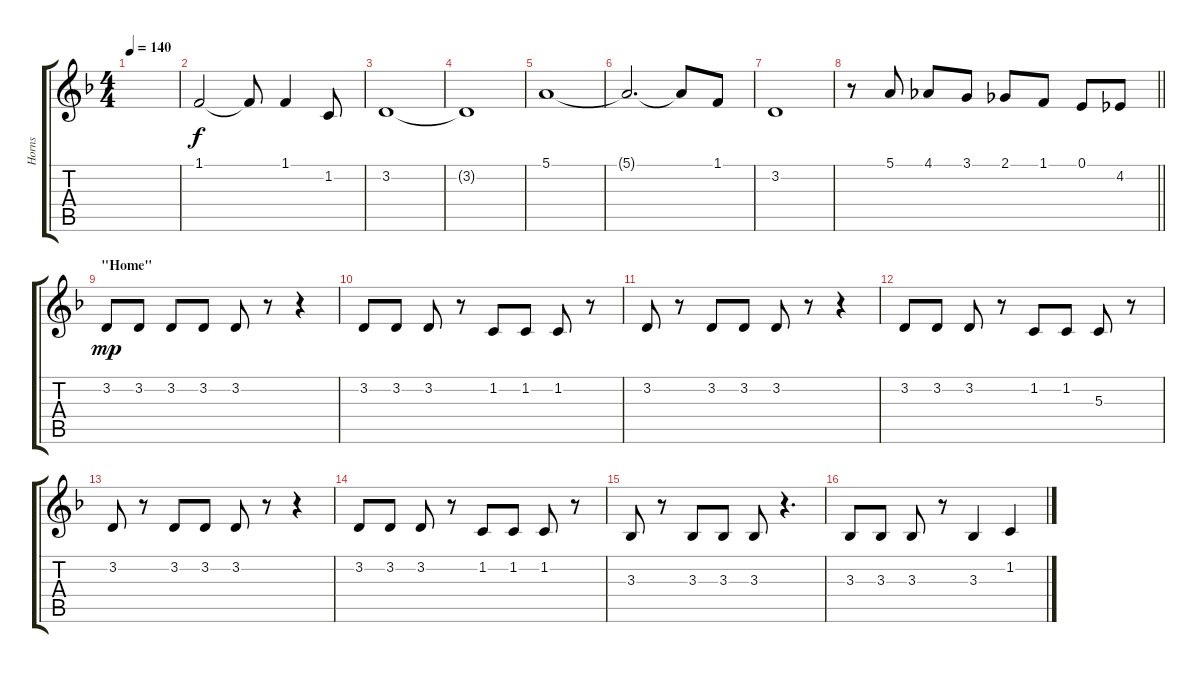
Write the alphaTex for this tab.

\track ("Horns" "Horns") {instrument frenchhorn}
\staff {score tabs}
\tuning (E4 B3 G3 D3 A2 E2) {hide}
\ts (4 4)
\tempo 140
\clef g2
\ks dminor
|
1.1.2 1.1{t}.8 1.1.4 1.2.8 |
3.2.1 |
3.2{t}.1 |
5.1.1 |
5.1{t}.2{d} 5.1{t}.8 1.1.8 |
3.2.1 |
\barLineRight lightlight
r.8 5.1.8 4.1.8 3.1.8 2.1.8 1.1.8 0.1.8 4.2.8 |
\section ("" "\"Home\"")
3.2.8{dy mp} 3.2.8 3.2.8 3.2.8 3.2.8 r.8 r.4 |
3.2.8 3.2.8 3.2.8 r.8 1.2.8 1.2.8 1.2.8 r.8 |
3.2.8 r.8 3.2.8 3.2.8 3.2.8 r.8 r.4 |
3.2.8 3.2.8 3.2.8 r.8 1.2.8 1.2.8 5.3.8 r.8 |
3.2.8 r.8 3.2.8 3.2.8 3.2.8 r.8 r.4 |
3.2.8 3.2.8 3.2.8 r.8 1.2.8 1.2.8 1.2.8 r.8 |
3.3.8 r.8 3.3.8 3.3.8 3.3.8 r.4{d} |
3.3.8 3.3.8 3.3.8 r.8 3.3.4 1.2.4
